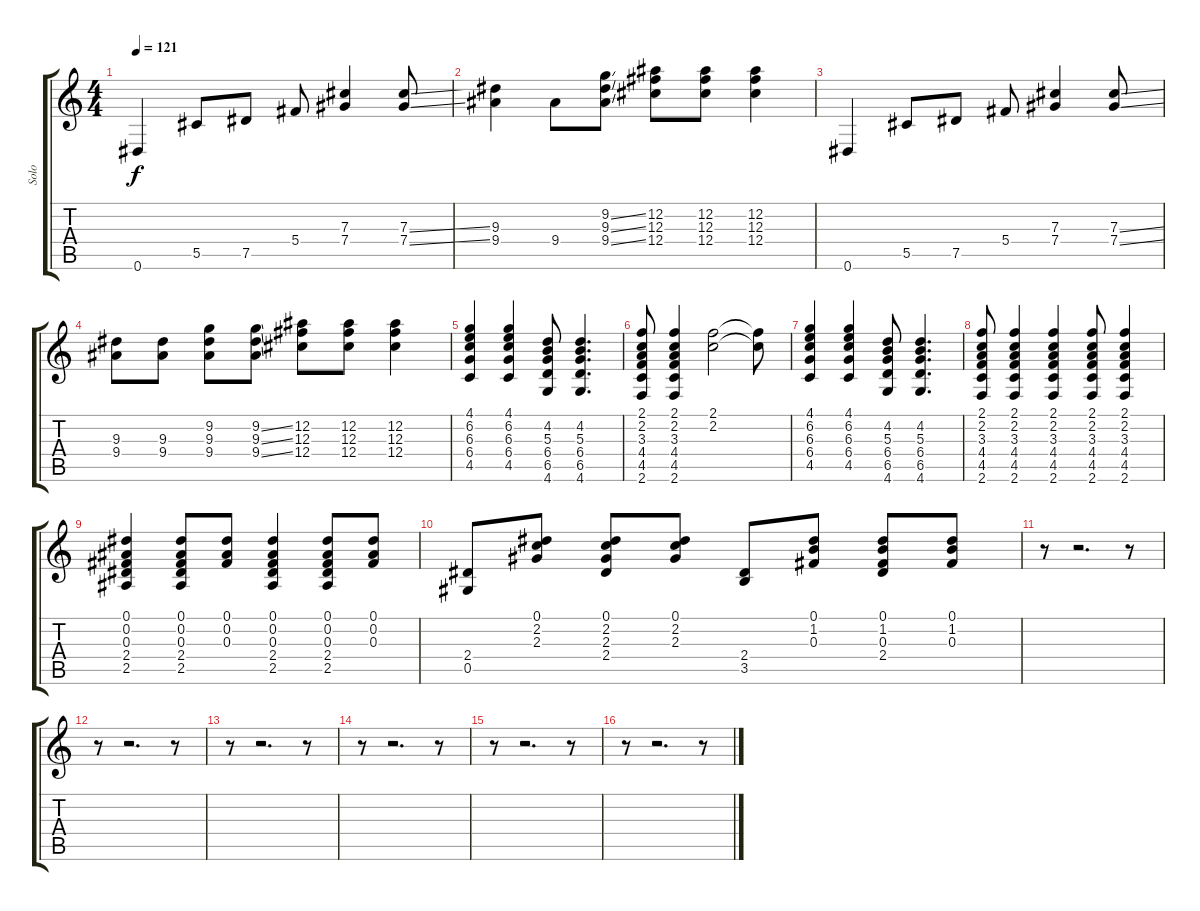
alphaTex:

\track ("Solo" "Solo") {instrument acousticguitarsteel}
\staff {score tabs}
\tuning (Eb4 Bb3 Gb3 Db3 Ab2 Eb2) {hide}
\ts (4 4)
\tempo 121
\clef g2
\ks c
0.6.4{dy f} 5.5.8 7.5.8 5.4.8 (7.3 7.4).4 (7.3{ss} 7.4{ss}).8 |
(9.3 9.4).4 9.4.8 (9.2{ss} 9.3{ss} 9.4{ss}).8 (12.2 12.3 12.4).8 (12.2 12.3 12.4).8 (12.2 12.3 12.4).4 |
0.6.4 5.5.8 7.5.8 5.4.8 (7.3 7.4).4 (7.3{ss} 7.4{ss}).8 |
(9.3 9.4).8 (9.3 9.4).8 (9.2 9.3 9.4).8 (9.2{ss} 9.3{ss} 9.4{ss}).8 (12.2 12.3 12.4).8 (12.2 12.3 12.4).8 (12.2 12.3 12.4).4 |
(4.1 6.2 6.3 6.4 4.5).4 (4.1 6.2 6.3 6.4 4.5).4 (4.2 5.3 6.4 6.5 4.6).8 (4.2 5.3 6.4 6.5 4.6).4{d} |
(2.1 2.2 3.3 4.4 4.5 2.6).8 (2.1 2.2 3.3 4.4 4.5 2.6).4 (2.1 2.2).2 (2.1{t} 2.2{t}).8 |
(4.1 6.2 6.3 6.4 4.5).4 (4.1 6.2 6.3 6.4 4.5).4 (4.2 5.3 6.4 6.5 4.6).8 (4.2 5.3 6.4 6.5 4.6).4{d} |
(2.1 2.2 3.3 4.4 4.5 2.6).8 (2.1 2.2 3.3 4.4 4.5 2.6).4 (2.1 2.2 3.3 4.4 4.5 2.6).4 (2.1 2.2 3.3 4.4 4.5 2.6).8 (2.1 2.2 3.3 4.4 4.5 2.6).4 |
(0.1 0.2 0.3 2.4 2.5).4 (0.1 0.2 0.3 2.4 2.5).8 (0.1 0.2 0.3).8 (0.1 0.2 0.3 2.4 2.5).4 (0.1 0.2 0.3 2.4 2.5).8 (0.1 0.2 0.3).8 |
(2.4 0.5).8 (0.1 2.2 2.3).8 (0.1 2.2 2.3 2.4).8 (0.1 2.2 2.3).8 (2.4 3.5).8 (0.1 1.2 0.3).8 (0.1 1.2 0.3 2.4).8 (0.1 1.2 0.3).8 |
r.8 r.2{d} r.8 |
r.8 r.2{d} r.8 |
r.8 r.2{d} r.8 |
r.8 r.2{d} r.8 |
r.8 r.2{d} r.8 |
r.8 r.2{d} r.8
